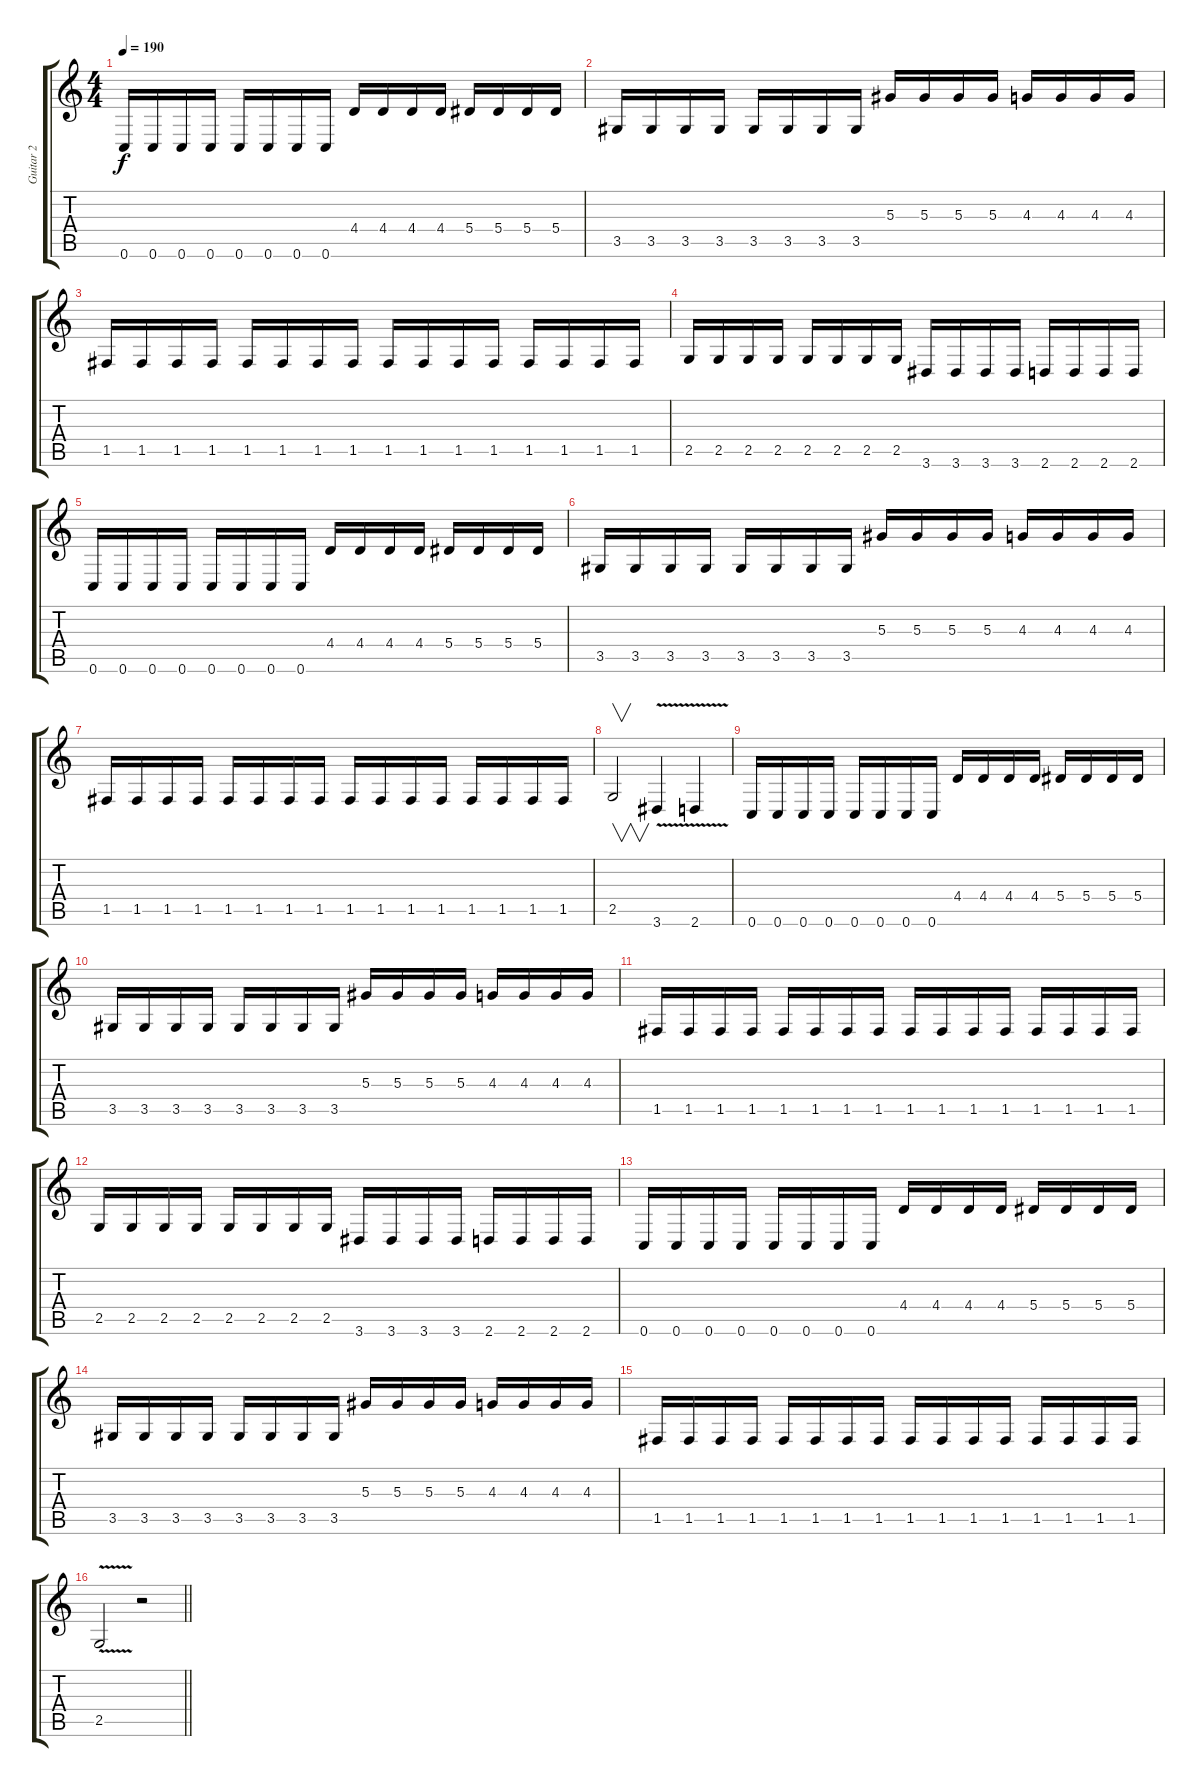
\track ("Guitar 2" "Guitar 2") {instrument distortionguitar}
\staff {score tabs}
\tuning (C4 G3 Eb3 Bb2 F2 C2) {hide}
\ts (4 4)
\tempo 190
\clef g2
\ks c
0.6.16{dy f instrument distortionguitar} 0.6.16 0.6.16 0.6.16 0.6.16 0.6.16 0.6.16 0.6.16 4.4.16 4.4.16 4.4.16 4.4.16 5.4.16 5.4.16 5.4.16 5.4.16 |
3.5.16 3.5.16 3.5.16 3.5.16 3.5.16 3.5.16 3.5.16 3.5.16 5.3.16 5.3.16 5.3.16 5.3.16 4.3.16 4.3.16 4.3.16 4.3.16 |
1.5.16 1.5.16 1.5.16 1.5.16 1.5.16 1.5.16 1.5.16 1.5.16 1.5.16 1.5.16 1.5.16 1.5.16 1.5.16 1.5.16 1.5.16 1.5.16 |
2.5.16 2.5.16 2.5.16 2.5.16 2.5.16 2.5.16 2.5.16 2.5.16 3.6.16 3.6.16 3.6.16 3.6.16 2.6.16 2.6.16 2.6.16 2.6.16 |
0.6.16 0.6.16 0.6.16 0.6.16 0.6.16 0.6.16 0.6.16 0.6.16 4.4.16 4.4.16 4.4.16 4.4.16 5.4.16 5.4.16 5.4.16 5.4.16 |
3.5.16 3.5.16 3.5.16 3.5.16 3.5.16 3.5.16 3.5.16 3.5.16 5.3.16 5.3.16 5.3.16 5.3.16 4.3.16 4.3.16 4.3.16 4.3.16 |
1.5.16 1.5.16 1.5.16 1.5.16 1.5.16 1.5.16 1.5.16 1.5.16 1.5.16 1.5.16 1.5.16 1.5.16 1.5.16 1.5.16 1.5.16 1.5.16 |
2.5.2{v} 3.6{v}.4 2.6{v}.4 |
0.6.16 0.6.16 0.6.16 0.6.16 0.6.16 0.6.16 0.6.16 0.6.16 4.4.16 4.4.16 4.4.16 4.4.16 5.4.16 5.4.16 5.4.16 5.4.16 |
3.5.16 3.5.16 3.5.16 3.5.16 3.5.16 3.5.16 3.5.16 3.5.16 5.3.16 5.3.16 5.3.16 5.3.16 4.3.16 4.3.16 4.3.16 4.3.16 |
1.5.16 1.5.16 1.5.16 1.5.16 1.5.16 1.5.16 1.5.16 1.5.16 1.5.16 1.5.16 1.5.16 1.5.16 1.5.16 1.5.16 1.5.16 1.5.16 |
2.5.16 2.5.16 2.5.16 2.5.16 2.5.16 2.5.16 2.5.16 2.5.16 3.6.16 3.6.16 3.6.16 3.6.16 2.6.16 2.6.16 2.6.16 2.6.16 |
0.6.16 0.6.16 0.6.16 0.6.16 0.6.16 0.6.16 0.6.16 0.6.16 4.4.16 4.4.16 4.4.16 4.4.16 5.4.16 5.4.16 5.4.16 5.4.16 |
3.5.16 3.5.16 3.5.16 3.5.16 3.5.16 3.5.16 3.5.16 3.5.16 5.3.16 5.3.16 5.3.16 5.3.16 4.3.16 4.3.16 4.3.16 4.3.16 |
1.5.16 1.5.16 1.5.16 1.5.16 1.5.16 1.5.16 1.5.16 1.5.16 1.5.16 1.5.16 1.5.16 1.5.16 1.5.16 1.5.16 1.5.16 1.5.16 |
\barLineRight lightlight
2.5{v}.2 r.2
